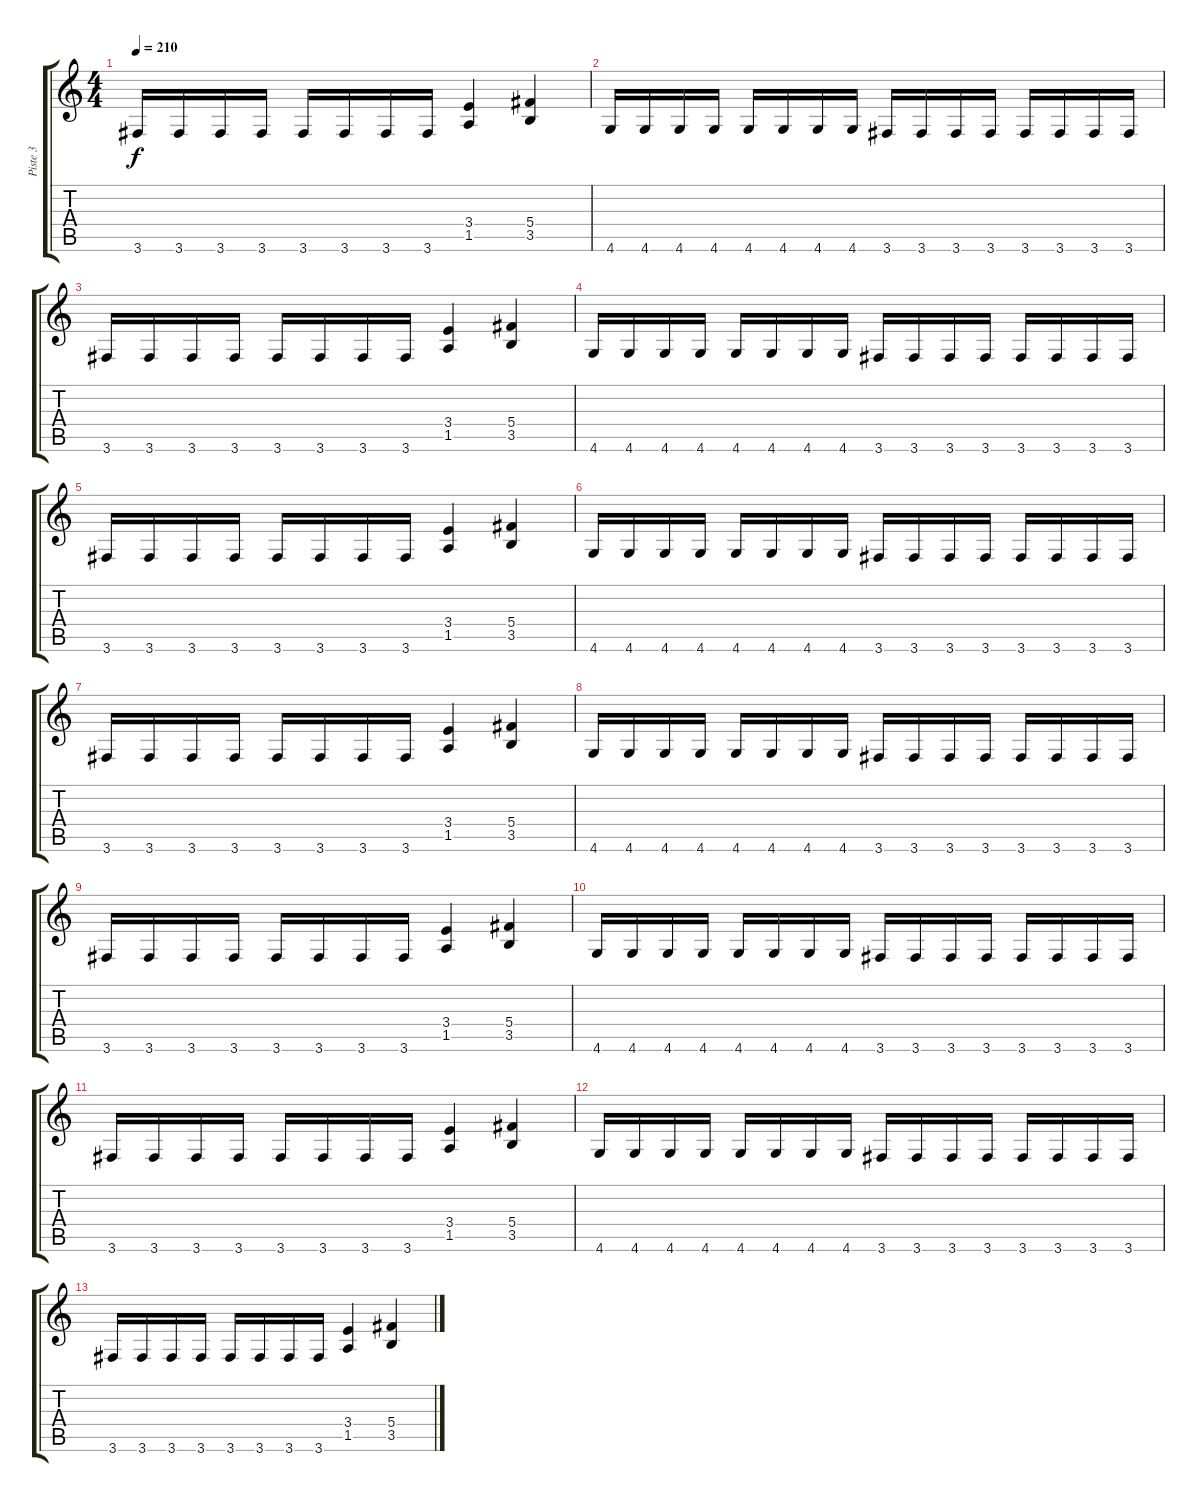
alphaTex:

\track ("Piste 3" "Piste 3") {instrument distortionguitar}
\staff {score tabs}
\tuning (Eb4 Bb3 Gb3 Db3 Ab2 Eb2) {hide}
\ts (4 4)
\tempo 210
\clef g2
\ks c
3.6.16{dy f} 3.6.16 3.6.16 3.6.16 3.6.16 3.6.16 3.6.16 3.6.16 (3.4 1.5).4 (5.4 3.5).4 |
4.6.16 4.6.16 4.6.16 4.6.16 4.6.16 4.6.16 4.6.16 4.6.16 3.6.16 3.6.16 3.6.16 3.6.16 3.6.16 3.6.16 3.6.16 3.6.16 |
3.6.16 3.6.16 3.6.16 3.6.16 3.6.16 3.6.16 3.6.16 3.6.16 (3.4 1.5).4 (5.4 3.5).4 |
4.6.16 4.6.16 4.6.16 4.6.16 4.6.16 4.6.16 4.6.16 4.6.16 3.6.16 3.6.16 3.6.16 3.6.16 3.6.16 3.6.16 3.6.16 3.6.16 |
3.6.16 3.6.16 3.6.16 3.6.16 3.6.16 3.6.16 3.6.16 3.6.16 (3.4 1.5).4 (5.4 3.5).4 |
4.6.16 4.6.16 4.6.16 4.6.16 4.6.16 4.6.16 4.6.16 4.6.16 3.6.16 3.6.16 3.6.16 3.6.16 3.6.16 3.6.16 3.6.16 3.6.16 |
3.6.16 3.6.16 3.6.16 3.6.16 3.6.16 3.6.16 3.6.16 3.6.16 (3.4 1.5).4 (5.4 3.5).4 |
4.6.16 4.6.16 4.6.16 4.6.16 4.6.16 4.6.16 4.6.16 4.6.16 3.6.16 3.6.16 3.6.16 3.6.16 3.6.16 3.6.16 3.6.16 3.6.16 |
3.6.16 3.6.16 3.6.16 3.6.16 3.6.16 3.6.16 3.6.16 3.6.16 (3.4 1.5).4 (5.4 3.5).4 |
4.6.16 4.6.16 4.6.16 4.6.16 4.6.16 4.6.16 4.6.16 4.6.16 3.6.16 3.6.16 3.6.16 3.6.16 3.6.16 3.6.16 3.6.16 3.6.16 |
3.6.16 3.6.16 3.6.16 3.6.16 3.6.16 3.6.16 3.6.16 3.6.16 (3.4 1.5).4 (5.4 3.5).4 |
4.6.16 4.6.16 4.6.16 4.6.16 4.6.16 4.6.16 4.6.16 4.6.16 3.6.16 3.6.16 3.6.16 3.6.16 3.6.16 3.6.16 3.6.16 3.6.16 |
3.6.16 3.6.16 3.6.16 3.6.16 3.6.16 3.6.16 3.6.16 3.6.16 (3.4 1.5).4 (5.4 3.5).4
